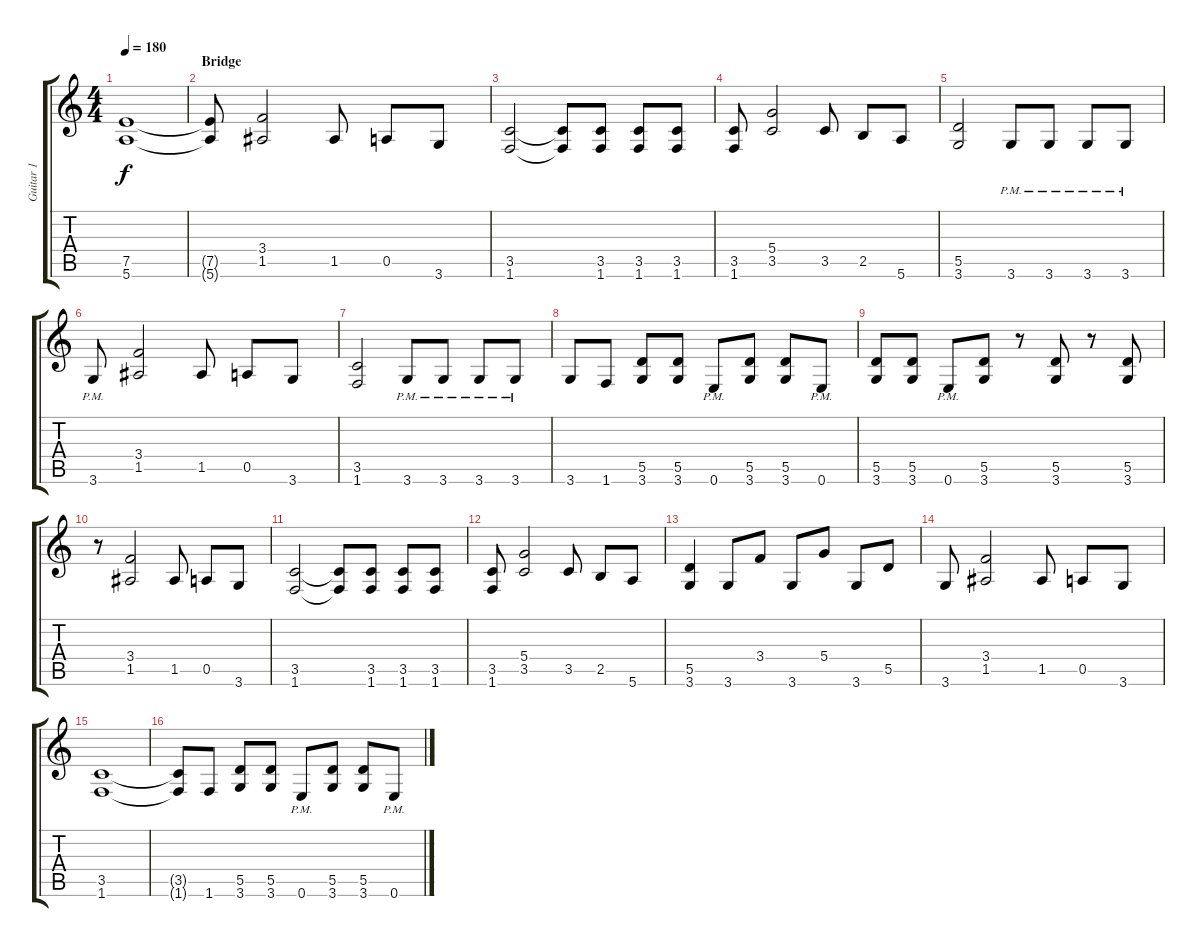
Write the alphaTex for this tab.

\track ("Guitar 1" "Guitar 1") {instrument distortionguitar}
\staff {score tabs}
\tuning (E4 B3 G3 D3 A2 E2) {hide}
\ts (4 4)
\tempo 180
\clef g2
\ks c
(7.5{t} 5.6{t}).1{dy f} |
\section ("" "Bridge")
(7.5{t} 5.6{t}).8 (3.4 1.5).2 1.5.8 0.5.8 3.6.8 |
(3.5 1.6).2 (3.5{t} 1.6{t}).8 (3.5 1.6).8 (3.5 1.6).8 (3.5 1.6).8 |
(3.5 1.6).8 (5.4 3.5).2 3.5.8 2.5.8 5.6.8 |
(5.5 3.6).2 3.6{pm}.8 3.6{pm}.8 3.6{pm}.8 3.6{pm}.8 |
3.6{pm}.8 (3.4 1.5).2 1.5.8 0.5.8 3.6.8 |
(3.5 1.6).2 3.6{pm}.8 3.6{pm}.8 3.6{pm}.8 3.6{pm}.8 |
3.6.8 1.6.8 (5.5 3.6).8 (5.5 3.6).8 0.6{pm}.8 (5.5 3.6).8 (5.5 3.6).8 0.6{pm}.8 |
(5.5 3.6).8 (5.5 3.6).8 0.6{pm}.8 (5.5 3.6).8 r.8 (5.5 3.6).8 r.8 (5.5 3.6).8 |
r.8 (3.4 1.5).2 1.5.8 0.5.8 3.6.8 |
(3.5 1.6).2 (3.5{t} 1.6{t}).8 (3.5 1.6).8 (3.5 1.6).8 (3.5 1.6).8 |
(3.5 1.6).8 (5.4 3.5).2 3.5.8 2.5.8 5.6.8 |
(5.5 3.6).4 3.6.8 3.4.8 3.6.8 5.4.8 3.6.8 5.5.8 |
3.6.8 (3.4 1.5).2 1.5.8 0.5.8 3.6.8 |
(3.5 1.6).1 |
(3.5{t} 1.6{t}).8 1.6.8 (5.5 3.6).8 (5.5 3.6).8 0.6{pm}.8 (5.5 3.6).8 (5.5 3.6).8 0.6{pm}.8
